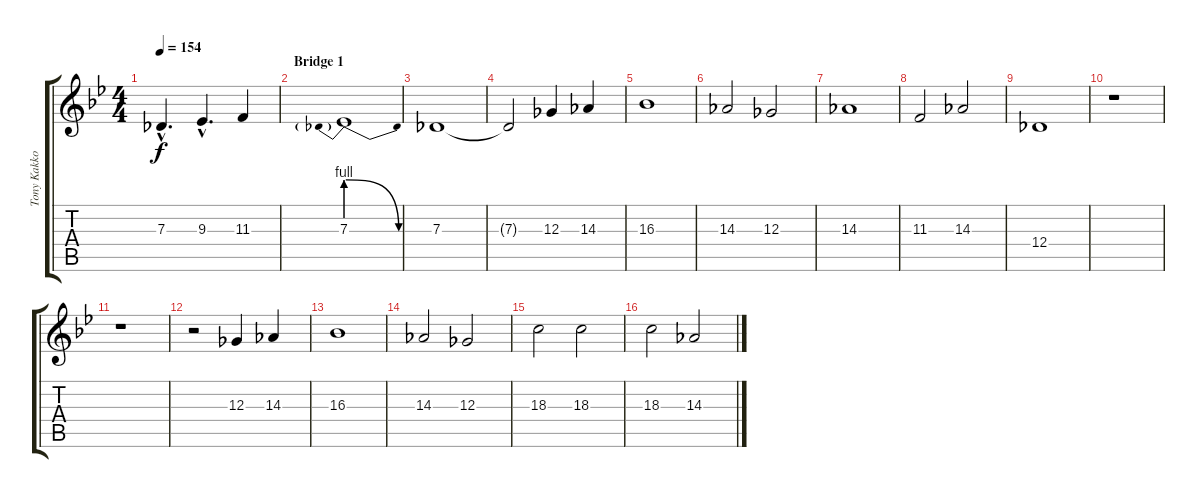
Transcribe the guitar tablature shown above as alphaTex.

\track ("Tony Kakko" "Tony Kakko") {instrument violin}
\staff {score tabs}
\tuning (Eb4 Bb3 Gb3 Db3 Ab2 Eb2) {hide}
\ts (4 4)
\tempo 154
\clef g2
\ks gminor
7.3{hac}.4{d dy f} 9.3{hac}.4{d} 11.3.4 |
\section ("" "Bridge 1")
7.3{be (prebendrelease 0 4 60 0)}.1 |
7.3.1 |
7.3{t}.2 12.3.4 14.3.4 |
16.3.1 |
14.3.2 12.3.2 |
14.3.1 |
11.3.2 14.3.2 |
12.4.1 |
r.1 |
r.1 |
r.2 12.3.4 14.3.4 |
16.3.1 |
14.3.2 12.3.2 |
18.3.2 18.3.2 |
18.3.2 14.3.2
